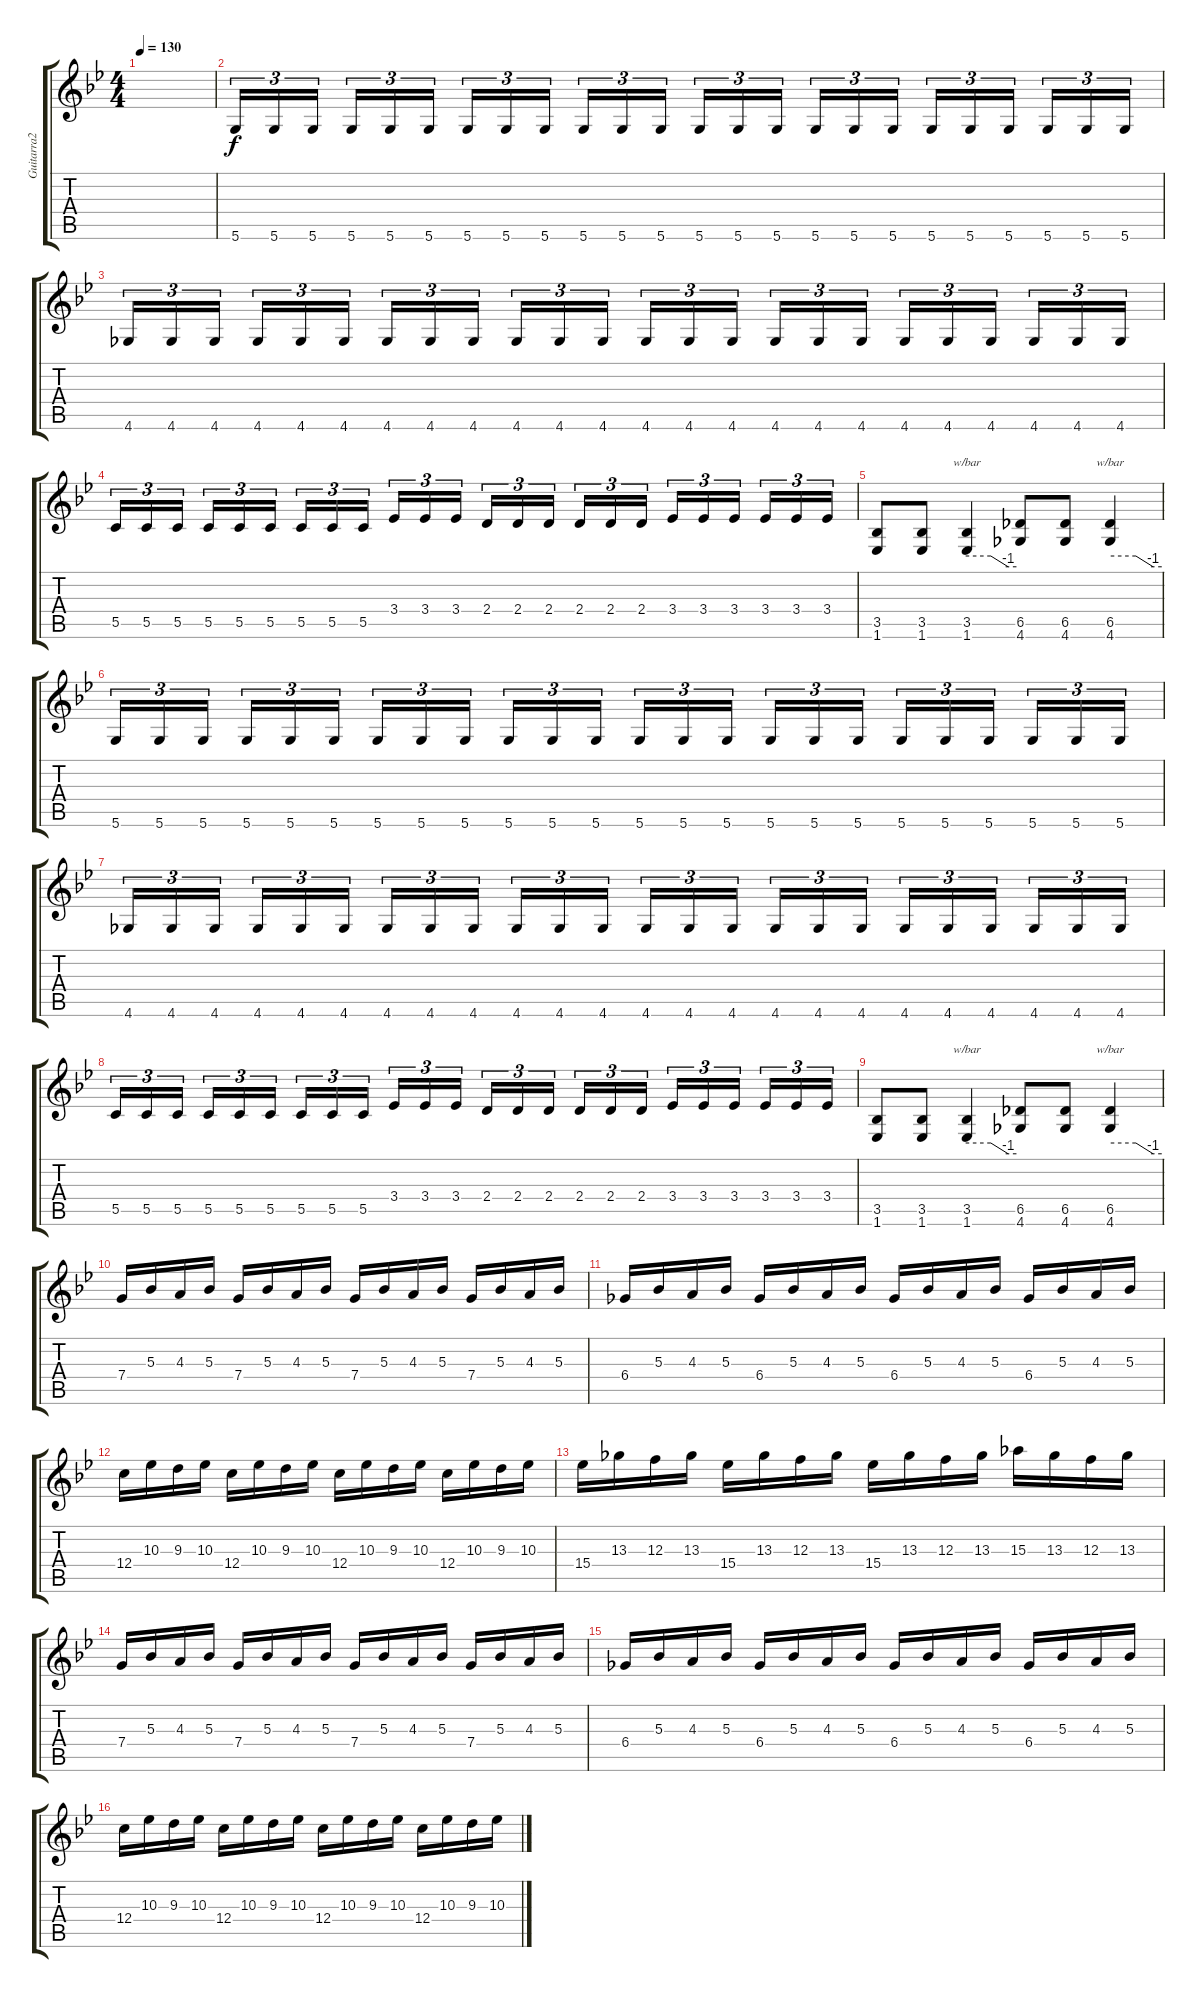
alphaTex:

\track ("Guitarra2" "Guitarra2") {instrument distortionguitar}
\staff {score tabs}
\tuning (D4 A3 F3 C3 G2 D2) {hide}
\ts (4 4)
\tempo 130
\clef g2
\ks gminor
|
5.6.16{tu (3 2)} 5.6.16{tu (3 2)} 5.6.16{tu (3 2) beam splitsecondary} 5.6.16{tu (3 2)} 5.6.16{tu (3 2)} 5.6.16{tu (3 2)} 5.6.16{tu (3 2)} 5.6.16{tu (3 2)} 5.6.16{tu (3 2) beam splitsecondary} 5.6.16{tu (3 2)} 5.6.16{tu (3 2)} 5.6.16{tu (3 2)} 5.6.16{tu (3 2)} 5.6.16{tu (3 2)} 5.6.16{tu (3 2) beam splitsecondary} 5.6.16{tu (3 2)} 5.6.16{tu (3 2)} 5.6.16{tu (3 2)} 5.6.16{tu (3 2)} 5.6.16{tu (3 2)} 5.6.16{tu (3 2) beam splitsecondary} 5.6.16{tu (3 2)} 5.6.16{tu (3 2)} 5.6.16{tu (3 2)} |
4.6.16{tu (3 2)} 4.6.16{tu (3 2)} 4.6.16{tu (3 2) beam splitsecondary} 4.6.16{tu (3 2)} 4.6.16{tu (3 2)} 4.6.16{tu (3 2)} 4.6.16{tu (3 2)} 4.6.16{tu (3 2)} 4.6.16{tu (3 2) beam splitsecondary} 4.6.16{tu (3 2)} 4.6.16{tu (3 2)} 4.6.16{tu (3 2)} 4.6.16{tu (3 2)} 4.6.16{tu (3 2)} 4.6.16{tu (3 2) beam splitsecondary} 4.6.16{tu (3 2)} 4.6.16{tu (3 2)} 4.6.16{tu (3 2)} 4.6.16{tu (3 2)} 4.6.16{tu (3 2)} 4.6.16{tu (3 2) beam splitsecondary} 4.6.16{tu (3 2)} 4.6.16{tu (3 2)} 4.6.16{tu (3 2)} |
5.5.16{tu (3 2)} 5.5.16{tu (3 2)} 5.5.16{tu (3 2) beam splitsecondary} 5.5.16{tu (3 2)} 5.5.16{tu (3 2)} 5.5.16{tu (3 2)} 5.5.16{tu (3 2)} 5.5.16{tu (3 2)} 5.5.16{tu (3 2) beam splitsecondary} 3.4.16{tu (3 2)} 3.4.16{tu (3 2)} 3.4.16{tu (3 2)} 2.4.16{tu (3 2)} 2.4.16{tu (3 2)} 2.4.16{tu (3 2) beam splitsecondary} 2.4.16{tu (3 2)} 2.4.16{tu (3 2)} 2.4.16{tu (3 2)} 3.4.16{tu (3 2)} 3.4.16{tu (3 2)} 3.4.16{tu (3 2) beam splitsecondary} 3.4.16{tu (3 2)} 3.4.16{tu (3 2)} 3.4.16{tu (3 2)} |
(3.5 1.6).8 (3.5 1.6).8 (3.5 1.6).4{tbe (custom default 0 0 29 0 50 -4 60 -4)} (6.5 4.6).8 (6.5 4.6).8 (6.5 4.6).4{tbe (custom default 0 0 30 0 50 -4 60 -4)} |
5.6.16{tu (3 2)} 5.6.16{tu (3 2)} 5.6.16{tu (3 2) beam splitsecondary} 5.6.16{tu (3 2)} 5.6.16{tu (3 2)} 5.6.16{tu (3 2)} 5.6.16{tu (3 2)} 5.6.16{tu (3 2)} 5.6.16{tu (3 2) beam splitsecondary} 5.6.16{tu (3 2)} 5.6.16{tu (3 2)} 5.6.16{tu (3 2)} 5.6.16{tu (3 2)} 5.6.16{tu (3 2)} 5.6.16{tu (3 2) beam splitsecondary} 5.6.16{tu (3 2)} 5.6.16{tu (3 2)} 5.6.16{tu (3 2)} 5.6.16{tu (3 2)} 5.6.16{tu (3 2)} 5.6.16{tu (3 2) beam splitsecondary} 5.6.16{tu (3 2)} 5.6.16{tu (3 2)} 5.6.16{tu (3 2)} |
4.6.16{tu (3 2)} 4.6.16{tu (3 2)} 4.6.16{tu (3 2) beam splitsecondary} 4.6.16{tu (3 2)} 4.6.16{tu (3 2)} 4.6.16{tu (3 2)} 4.6.16{tu (3 2)} 4.6.16{tu (3 2)} 4.6.16{tu (3 2) beam splitsecondary} 4.6.16{tu (3 2)} 4.6.16{tu (3 2)} 4.6.16{tu (3 2)} 4.6.16{tu (3 2)} 4.6.16{tu (3 2)} 4.6.16{tu (3 2) beam splitsecondary} 4.6.16{tu (3 2)} 4.6.16{tu (3 2)} 4.6.16{tu (3 2)} 4.6.16{tu (3 2)} 4.6.16{tu (3 2)} 4.6.16{tu (3 2) beam splitsecondary} 4.6.16{tu (3 2)} 4.6.16{tu (3 2)} 4.6.16{tu (3 2)} |
5.5.16{tu (3 2)} 5.5.16{tu (3 2)} 5.5.16{tu (3 2) beam splitsecondary} 5.5.16{tu (3 2)} 5.5.16{tu (3 2)} 5.5.16{tu (3 2)} 5.5.16{tu (3 2)} 5.5.16{tu (3 2)} 5.5.16{tu (3 2) beam splitsecondary} 3.4.16{tu (3 2)} 3.4.16{tu (3 2)} 3.4.16{tu (3 2)} 2.4.16{tu (3 2)} 2.4.16{tu (3 2)} 2.4.16{tu (3 2) beam splitsecondary} 2.4.16{tu (3 2)} 2.4.16{tu (3 2)} 2.4.16{tu (3 2)} 3.4.16{tu (3 2)} 3.4.16{tu (3 2)} 3.4.16{tu (3 2) beam splitsecondary} 3.4.16{tu (3 2)} 3.4.16{tu (3 2)} 3.4.16{tu (3 2)} |
(3.5 1.6).8 (3.5 1.6).8 (3.5 1.6).4{tbe (custom default 0 0 29 0 50 -4 60 -4)} (6.5 4.6).8 (6.5 4.6).8 (6.5 4.6).4{tbe (custom default 0 0 30 0 50 -4 60 -4)} |
7.4.16 5.3.16 4.3.16 5.3.16 7.4.16 5.3.16 4.3.16 5.3.16 7.4.16 5.3.16 4.3.16 5.3.16 7.4.16 5.3.16 4.3.16 5.3.16 |
6.4.16 5.3.16 4.3.16 5.3.16 6.4.16 5.3.16 4.3.16 5.3.16 6.4.16 5.3.16 4.3.16 5.3.16 6.4.16 5.3.16 4.3.16 5.3.16 |
12.4.16 10.3.16 9.3.16 10.3.16 12.4.16 10.3.16 9.3.16 10.3.16 12.4.16 10.3.16 9.3.16 10.3.16 12.4.16 10.3.16 9.3.16 10.3.16 |
15.4.16 13.3.16 12.3.16 13.3.16 15.4.16 13.3.16 12.3.16 13.3.16 15.4.16 13.3.16 12.3.16 13.3.16 15.3.16 13.3.16 12.3.16 13.3.16 |
7.4.16 5.3.16 4.3.16 5.3.16 7.4.16 5.3.16 4.3.16 5.3.16 7.4.16 5.3.16 4.3.16 5.3.16 7.4.16 5.3.16 4.3.16 5.3.16 |
6.4.16 5.3.16 4.3.16 5.3.16 6.4.16 5.3.16 4.3.16 5.3.16 6.4.16 5.3.16 4.3.16 5.3.16 6.4.16 5.3.16 4.3.16 5.3.16 |
12.4.16 10.3.16 9.3.16 10.3.16 12.4.16 10.3.16 9.3.16 10.3.16 12.4.16 10.3.16 9.3.16 10.3.16 12.4.16 10.3.16 9.3.16 10.3.16
